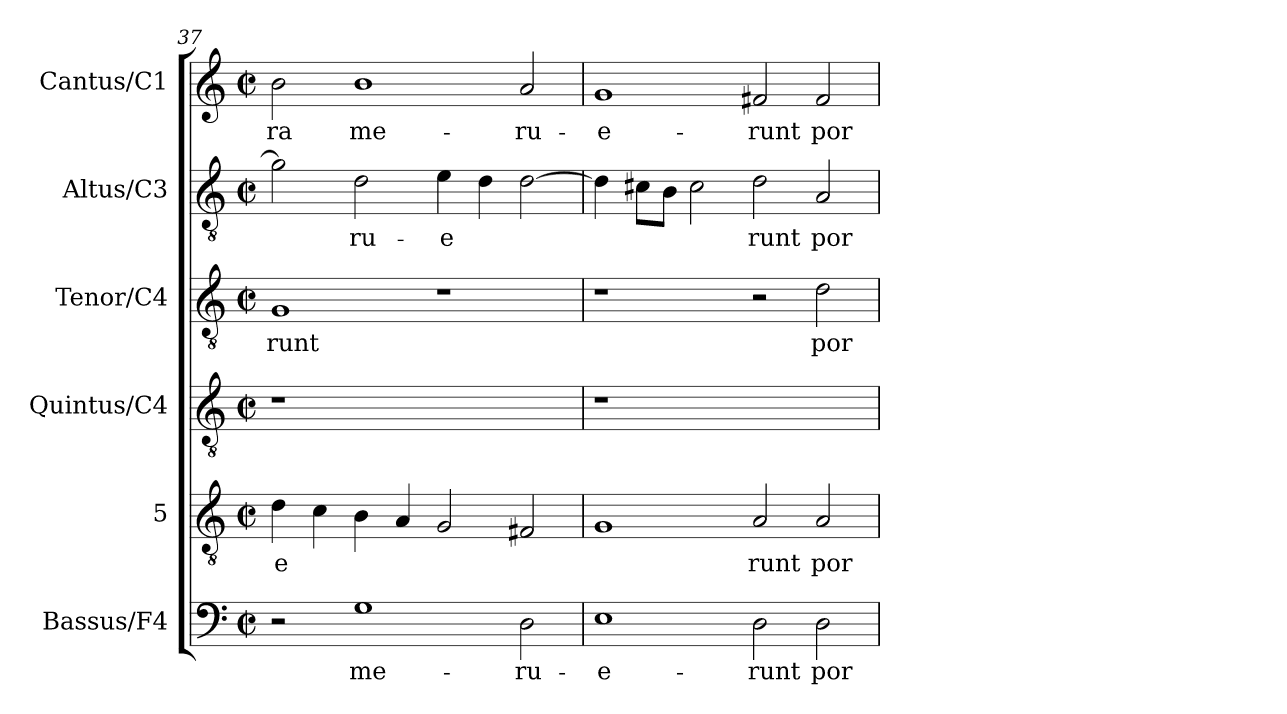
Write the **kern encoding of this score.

**kern	**text	**kern	**text	**kern	**kern	**text	**kern	**text	**kern	**text
*part6	*part6	*part5	*part5	*part4	*part3	*part3	*part2	*part2	*part1	*part1
*staff6	*staff6	*staff5	*staff5	*staff4	*staff3	*staff3	*staff2	*staff2	*staff1	*staff1
*I"Bassus/F4	*	*I"5	*	*I"Quintus/C4	*I"Tenor/C4	*	*I"Altus/C3	*	*I"Cantus/C1	*
*I'B	*	*	*	*	*I'T	*	*I'A	*	*I'C	*
!!LO:PB:g=z
*clefF4	*	*clefGv2	*	*clefGv2	*clefGv2	*	*clefGv2	*	*clefG2	*
*k[]	*	*k[]	*	*k[]	*k[]	*	*k[]	*	*k[]	*
*C:	*	*C:	*	*C:	*C:	*	*C:	*	*C:	*
*M2/2	*	*M2/2	*	*M2/2	*M2/2	*	*M2/2	*	*M2/2	*
*met(c|)	*	*met(c|)	*	*met(c|)	*met(c|)	*	*met(c|)	*	*met(c|)	*
=37	=37	=37	=37	=37	=37	=37	=37	=37	=37	=37
!	!	!	!LO:LY:b:cj	!	!	!LO:LY:b:rj	!	!LO:LY:b:rj	!	!LO:LY:b:rj
2r	.	4d\	-e-	1r	1G	-runt	2g\]	--	2b\	-ra
!	!	!	!LO:LY:b:cj	!	!	!	!	!	!	!
.	.	4c\	--	.	.	.	.	.	.	.
!	!LO:LY:b:rj	!	!LO:LY:b:cj	!	!	!	!	!LO:LY:b:rj	!	!LO:LY:b:rj
1G	me-	4B\	--	.	.	.	2d\	-ru-	1b	me-
!	!	!	!LO:LY:b:cj	!	!	!	!	!	!	!
.	.	4A/	--	.	.	.	.	.	.	.
!	!	!	!LO:LY:b:cj	!	!	!	!	!LO:LY:b:rj	!	!
.	.	2G/	--	1ryy	1r	.	4e\	-e-	.	.
!	!	!	!	!	!	!	!	!LO:LY:b:rj	!	!
.	.	.	.	.	.	.	4d\	--	.	.
!	!LO:LY:b:rj	!	!LO:LY:b:cj	!	!	!	!	!LO:LY:b:rj	!	!LO:LY:b:rj
2D\	-ru-	2F#X/	--	.	.	.	[>2d\	--	2a/	-ru-
=38	=38	=38	=38	=38	=38	=38	=38	=38	=38	=38
!	!LO:LY:b:rj	!	!LO:LY:b:cj	!	!	!	!	!LO:LY:b:rj	!	!LO:LY:b:rj
1E	-e-	1G	--	1r	1r	.	4d\]	--	1g	-e-
!	!	!	!	!	!	!	!	!LO:LY:b:rj	!	!
.	.	.	.	.	.	.	8c#X\L	--	.	.
!	!	!	!	!	!	!	!	!LO:LY:b:rj	!	!
.	.	.	.	.	.	.	8B\J	--	.	.
!	!	!	!	!	!	!	!	!LO:LY:b:rj	!	!
.	.	.	.	.	.	.	2c#\	--	.	.
!	!LO:LY:b:rj	!	!LO:LY:b:cj	!	!	!	!	!LO:LY:b:rj	!	!LO:LY:b:rj
2D\	-runt	2A/	-runt	1ryy	2r	.	2d\	-runt	2f#X/	-runt
!	!LO:LY:b:rj	!	!LO:LY:b:cj	!	!	!LO:LY:b:rj	!	!LO:LY:b:rj	!	!LO:LY:b:rj
2D\	por-	2A/	por-	.	2d\	por-	2A/	por-	2f#/	por-
=	=	=	=	=	=	=	=	=	=	=
*-	*-	*-	*-	*-	*-	*-	*-	*-	*-	*-
